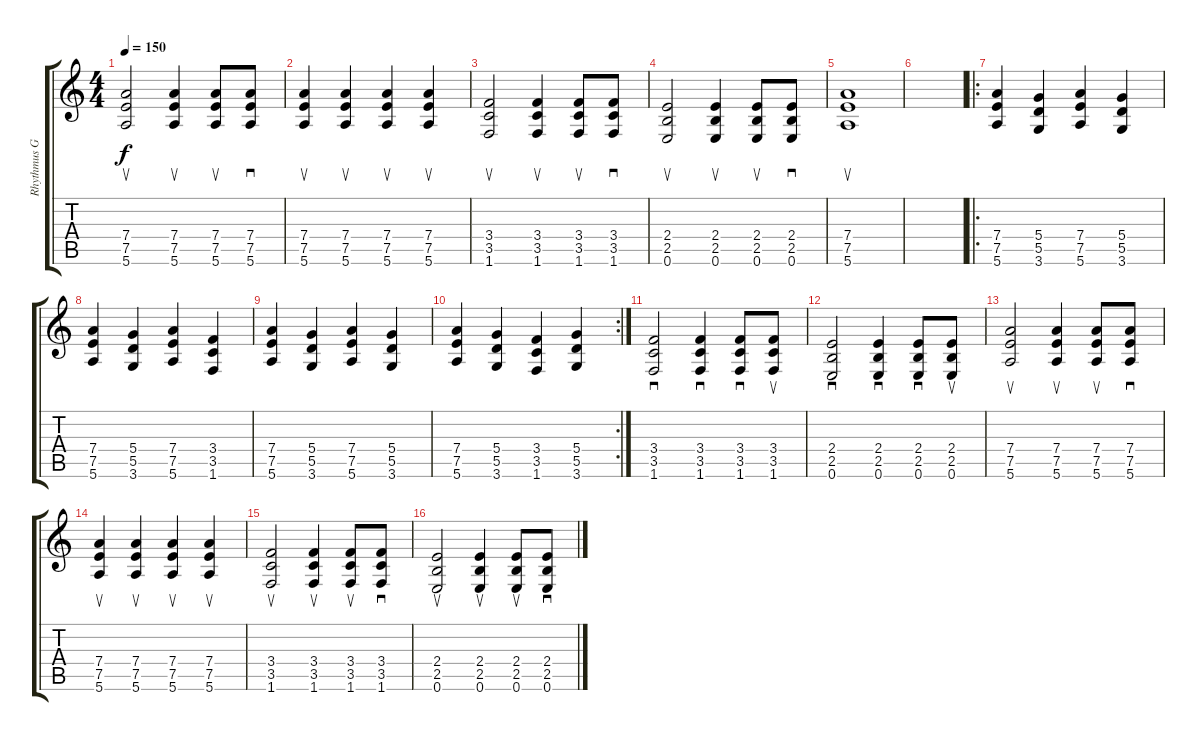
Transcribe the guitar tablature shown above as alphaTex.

\track ("Rhythmus Gitarre" "Rhythmus G") {instrument acousticguitarnylon}
\staff {score tabs}
\tuning (E4 B3 G3 D3 A2 E2) {hide}
\ts (4 4)
\tempo 150
\clef g2
\ks c
(7.4 7.5 5.6).2{su dy f} (7.4 7.5 5.6).4{su} (7.4 7.5 5.6).8{su} (7.4 7.5 5.6).8{sd} |
(7.4 7.5 5.6).4{su} (7.4 7.5 5.6).4{su} (7.4 7.5 5.6).4{su} (7.4 7.5 5.6).4{su} |
(3.4 3.5 1.6).2{su} (3.4 3.5 1.6).4{su} (3.4 3.5 1.6).8{su} (3.4 3.5 1.6).8{sd} |
(2.4 2.5 0.6).2{su} (2.4 2.5 0.6).4{su} (2.4 2.5 0.6).8{su} (2.4 2.5 0.6).8{sd} |
(7.4 7.5 5.6).1{su} |
|
\ro
(7.4 7.5 5.6).4 (5.4 5.5 3.6).4 (7.4 7.5 5.6).4 (5.4 5.5 3.6).4 |
(7.4 7.5 5.6).4 (5.4 5.5 3.6).4 (7.4 7.5 5.6).4 (3.4 3.5 1.6).4 |
(7.4 7.5 5.6).4 (5.4 5.5 3.6).4 (7.4 7.5 5.6).4 (5.4 5.5 3.6).4 |
\rc 2
(7.4 7.5 5.6).4 (5.4 5.5 3.6).4 (3.4 3.5 1.6).4 (5.4 5.5 3.6).4 |
(3.4 3.5 1.6).2{sd} (3.4 3.5 1.6).4{sd} (3.4 3.5 1.6).8{sd} (3.4 3.5 1.6).8{su} |
(2.4 2.5 0.6).2{sd} (2.4 2.5 0.6).4{sd} (2.4 2.5 0.6).8{sd} (2.4 2.5 0.6).8{su} |
(7.4 7.5 5.6).2{su} (7.4 7.5 5.6).4{su} (7.4 7.5 5.6).8{su} (7.4 7.5 5.6).8{sd} |
(7.4 7.5 5.6).4{su} (7.4 7.5 5.6).4{su} (7.4 7.5 5.6).4{su} (7.4 7.5 5.6).4{su} |
(3.4 3.5 1.6).2{su} (3.4 3.5 1.6).4{su} (3.4 3.5 1.6).8{su} (3.4 3.5 1.6).8{sd} |
(2.4 2.5 0.6).2{su} (2.4 2.5 0.6).4{su} (2.4 2.5 0.6).8{su} (2.4 2.5 0.6).8{sd}
